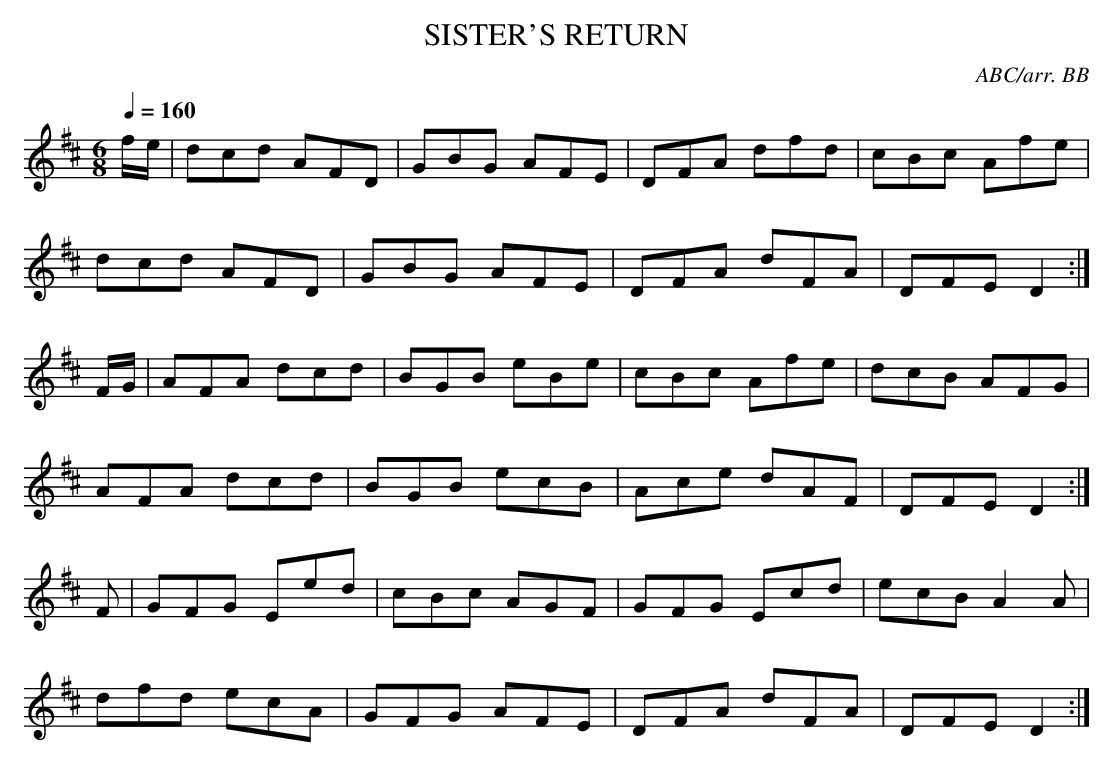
X:1
T:SISTER'S RETURN
C:ABC/arr. BB
M:6/8
Q:1/4=160
K:D
f/e/|dcd AFD|GBG AFE|DFA dfd|cBc Afe|
dcd AFD|GBG AFE|DFA dFA|DFE D2:|
F/G/|AFA dcd|BGB eBe|cBc Afe|dcB AFG|
AFA dcd|BGB ecB|Ace dAF|DFE D2:|
F|GFG Eed|cBc AGF|GFG Ecd|ecB A2A|
dfd ecA|GFG AFE|DFA dFA|DFE D2:|
